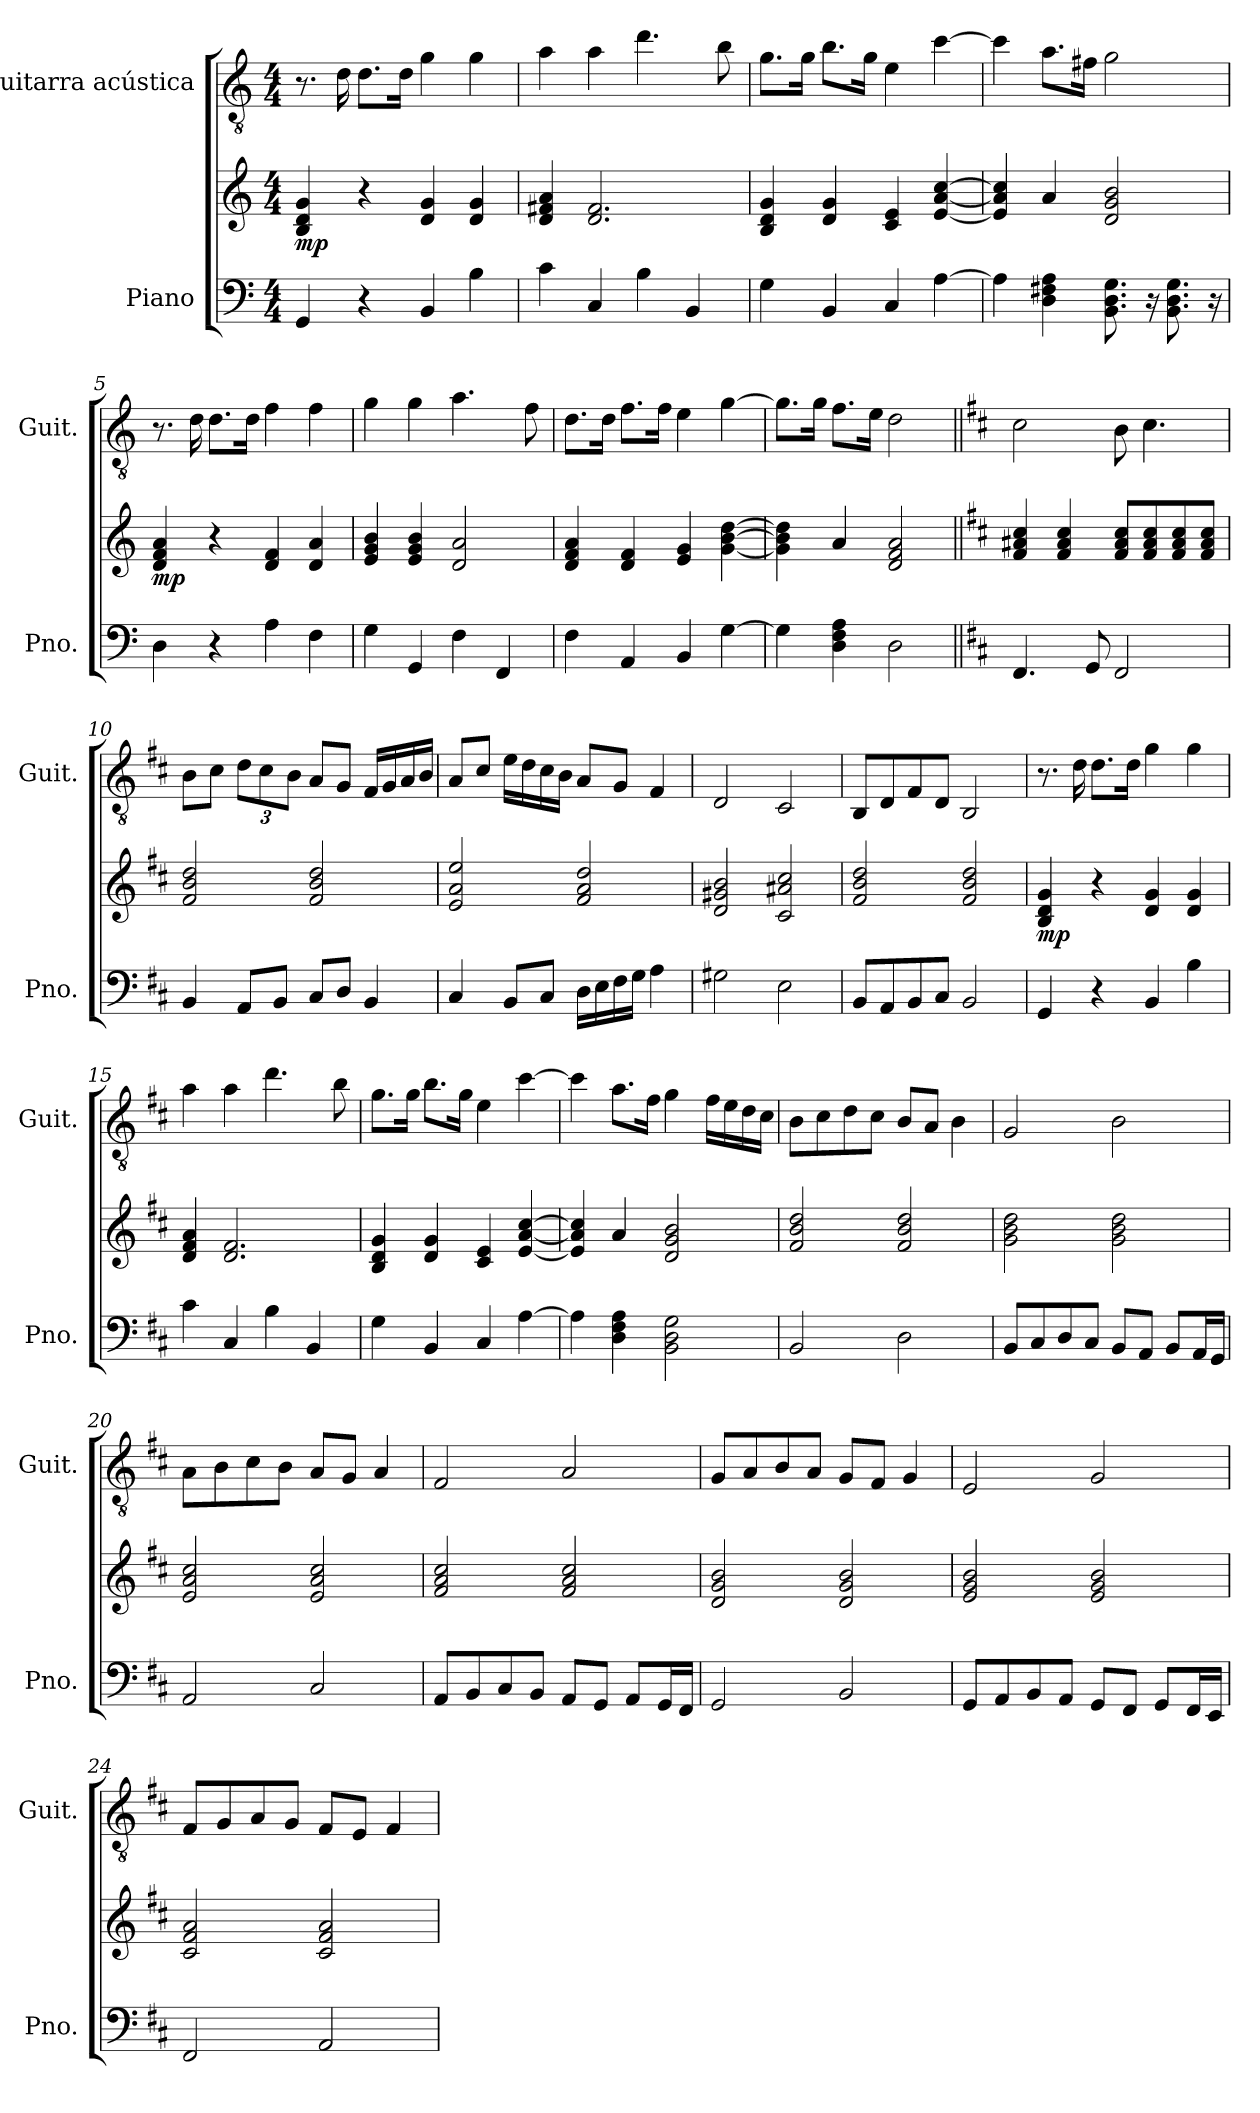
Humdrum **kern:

**kern	**kern	**dynam	**kern
*part2	*part2	*part2	*part1
*staff3	*staff2	*staff2/3	*staff1
*I"Piano	*	*	*I"Guitarra acústica
*I'Pno.	*	*	*I'Guit.
*clefF4	*clefG2	*	*clefGv2
*k[]	*k[]	*	*k[]
*M4/4	*M4/4	*	*M4/4
=1	=1	=1	=1
!	!	!LO:DY:b	!
4GG/	4B/ 4d/ 4g/	mp	8.r
.	.	.	16d\
4r	4r	.	8.d\L
.	.	.	16d\Jk
4BB/	4d/ 4g/	.	4g\
4B\	4d/ 4g/	.	4g\
=2	=2	=2	=2
4c\	4d/ 4f#X/ 4a/	.	4a\
4C/	2.d/ 2.f#/	.	4a\
4B\	.	.	4.dd\
4BB/	.	.	.
.	.	.	8b\
=3	=3	=3	=3
4G\	4B/ 4d/ 4g/	.	8.g\L
.	.	.	16g\Jk
4BB/	4d/ 4g/	.	8.b\L
.	.	.	16g\Jk
4C/	4c/ 4e/	.	4e\
[4A\	[4e/ [4a/ [4cc/	.	[4cc\
=4	=4	=4	=4
4A\]	4e/] 4a/] 4cc/]	.	4cc\]
4D\ 4F#X\ 4A\	4a/	.	8.a\L
.	.	.	16f#X\Jk
8.BB\ 8.D\ 8.G\	2d/ 2g/ 2b/	.	2g\
16r	.	.	.
8.BB\ 8.D\ 8.G\	.	.	.
16r	.	.	.
!!LO:LB:g=z
=5	=5	=5	=5
!	!	!LO:DY:b	!
4D\	4d/ 4f/ 4a/	mp	8.r
.	.	.	16d\
4r	4r	.	8.d\L
.	.	.	16d\Jk
4A\	4d/ 4f/	.	4f\
4F\	4d/ 4a/	.	4f\
=6	=6	=6	=6
4G\	4e/ 4g/ 4b/	.	4g\
4GG/	4e/ 4g/ 4b/	.	4g\
4F\	2d/ 2a/	.	4.a\
4FF/	.	.	.
.	.	.	8f\
=7	=7	=7	=7
4F\	4d/ 4f/ 4a/	.	8.d\L
.	.	.	16d\Jk
4AA/	4d/ 4f/	.	8.f\L
.	.	.	16f\Jk
4BB/	4e/ 4g/	.	4e\
[4G\	[4g\ [4b\ [4dd\	.	[4g\
=8	=8	=8	=8
4G\]	4g\] 4b\] 4dd\]	.	8.g\L]
.	.	.	16g\Jk
4D\ 4F\ 4A\	4a/	.	8.f\L
.	.	.	16e\Jk
2D\	2d/ 2f/ 2a/	.	2d\
=9||	=9||	=9||	=9||
*k[f#c#]	*k[f#c#]	*	*k[f#c#]
4.FF#/	4f#/ 4a#X/ 4cc#/	.	2c#\
.	4f#/ 4a#/ 4cc#/	.	.
8GG/	.	.	.
2FF#/	8f#/ 8a#/ 8cc#/L	.	8B\
.	8f#/ 8a#/ 8cc#/	.	4.c#\
.	8f#/ 8a#/ 8cc#/	.	.
.	8f#/ 8a#/ 8cc#/J	.	.
!!LO:LB:g=z
=10	=10	=10	=10
4BB/	2f#/ 2b/ 2dd/	.	8B\L
.	.	.	8c#\J
*	*	*	*Xbrackettup
8AA/L	.	.	12d\L
.	.	.	12c#\
8BB/J	.	.	.
.	.	.	12B\J
8C#/L	2f#/ 2b/ 2dd/	.	8A/L
8D/J	.	.	8G/J
4BB/	.	.	16F#/LL
.	.	.	16G/
.	.	.	16A/
.	.	.	16B/JJ
=11	=11	=11	=11
4C#/	2e/ 2a/ 2ee/	.	8A/L
.	.	.	8c#/J
8BB/L	.	.	16e\LL
.	.	.	16d\
8C#/J	.	.	16c#\
.	.	.	16B\JJ
16D\LL	2f#/ 2a/ 2dd/	.	8A/L
16E\	.	.	.
16F#\	.	.	8G/J
16G\JJ	.	.	.
4A\	.	.	4F#/
=12	=12	=12	=12
2G#X\	2d/ 2g#X/ 2b/	.	2D/
2E\	2c#/ 2a#X/ 2cc#/	.	2C#/
=13	=13	=13	=13
8BB/L	2f#/ 2b/ 2dd/	.	8BB/L
8AA/	.	.	8D/
8BB/	.	.	8F#/
8C#/J	.	.	8D/J
2BB/	2f#/ 2b/ 2dd/	.	2BB/
=14	=14	=14	=14
!	!	!LO:DY:b	!
4GG/	4B/ 4d/ 4g/	mp	8.r
.	.	.	16d\
4r	4r	.	8.d\L
.	.	.	16d\Jk
4BB/	4d/ 4g/	.	4g\
4B\	4d/ 4g/	.	4g\
!!LO:LB:g=z
=15	=15	=15	=15
4c#\	4d/ 4f#/ 4a/	.	4a\
4C#/	2.d/ 2.f#/	.	4a\
4B\	.	.	4.dd\
4BB/	.	.	.
.	.	.	8b\
=16	=16	=16	=16
4G\	4B/ 4d/ 4g/	.	8.g\L
.	.	.	16g\Jk
4BB/	4d/ 4g/	.	8.b\L
.	.	.	16g\Jk
4C#/	4c#/ 4e/	.	4e\
[4A\	[4e/ [4a/ [4cc#/	.	[4cc#\
=17	=17	=17	=17
4A\]	4e/] 4a/] 4cc#/]	.	4cc#\]
4D\ 4F#\ 4A\	4a/	.	8.a\L
.	.	.	16f#\Jk
2BB\ 2D\ 2G\	2d/ 2g/ 2b/	.	4g\
.	.	.	16f#\LL
.	.	.	16e\
.	.	.	16d\
.	.	.	16c#\JJ
=18	=18	=18	=18
2BB/	2f#/ 2b/ 2dd/	.	8B\L
.	.	.	8c#\
.	.	.	8d\
.	.	.	8c#\J
2D\	2f#/ 2b/ 2dd/	.	8B/L
.	.	.	8A/J
.	.	.	4B\
=19	=19	=19	=19
8BB/L	2g\ 2b\ 2dd\	.	2G/
8C#/	.	.	.
8D/	.	.	.
8C#/J	.	.	.
8BB/L	2g\ 2b\ 2dd\	.	2B\
8AA/J	.	.	.
8BB/L	.	.	.
16AA/L	.	.	.
16GG/JJ	.	.	.
!!LO:PB:g=z
=20	=20	=20	=20
2AA/	2e/ 2a/ 2cc#/	.	8A\L
.	.	.	8B\
.	.	.	8c#\
.	.	.	8B\J
2C#/	2e/ 2a/ 2cc#/	.	8A/L
.	.	.	8G/J
.	.	.	4A/
=21	=21	=21	=21
8AA/L	2f#/ 2a/ 2cc#/	.	2F#/
8BB/	.	.	.
8C#/	.	.	.
8BB/J	.	.	.
8AA/L	2f#/ 2a/ 2cc#/	.	2A/
8GG/J	.	.	.
8AA/L	.	.	.
16GG/L	.	.	.
16FF#/JJ	.	.	.
=22	=22	=22	=22
2GG/	2d/ 2g/ 2b/	.	8G/L
.	.	.	8A/
.	.	.	8B/
.	.	.	8A/J
2BB/	2d/ 2g/ 2b/	.	8G/L
.	.	.	8F#/J
.	.	.	4G/
=23	=23	=23	=23
8GG/L	2e/ 2g/ 2b/	.	2E/
8AA/	.	.	.
8BB/	.	.	.
8AA/J	.	.	.
8GG/L	2e/ 2g/ 2b/	.	2G/
8FF#/J	.	.	.
8GG/L	.	.	.
16FF#/L	.	.	.
16EE/JJ	.	.	.
=24	=24	=24	=24
2FF#/	2c#/ 2f#/ 2a/	.	8F#/L
.	.	.	8G/
.	.	.	8A/
.	.	.	8G/J
2AA/	2c#/ 2f#/ 2a/	.	8F#/L
.	.	.	8E/J
.	.	.	4F#/
=	=	=	=
*-	*-	*-	*-
